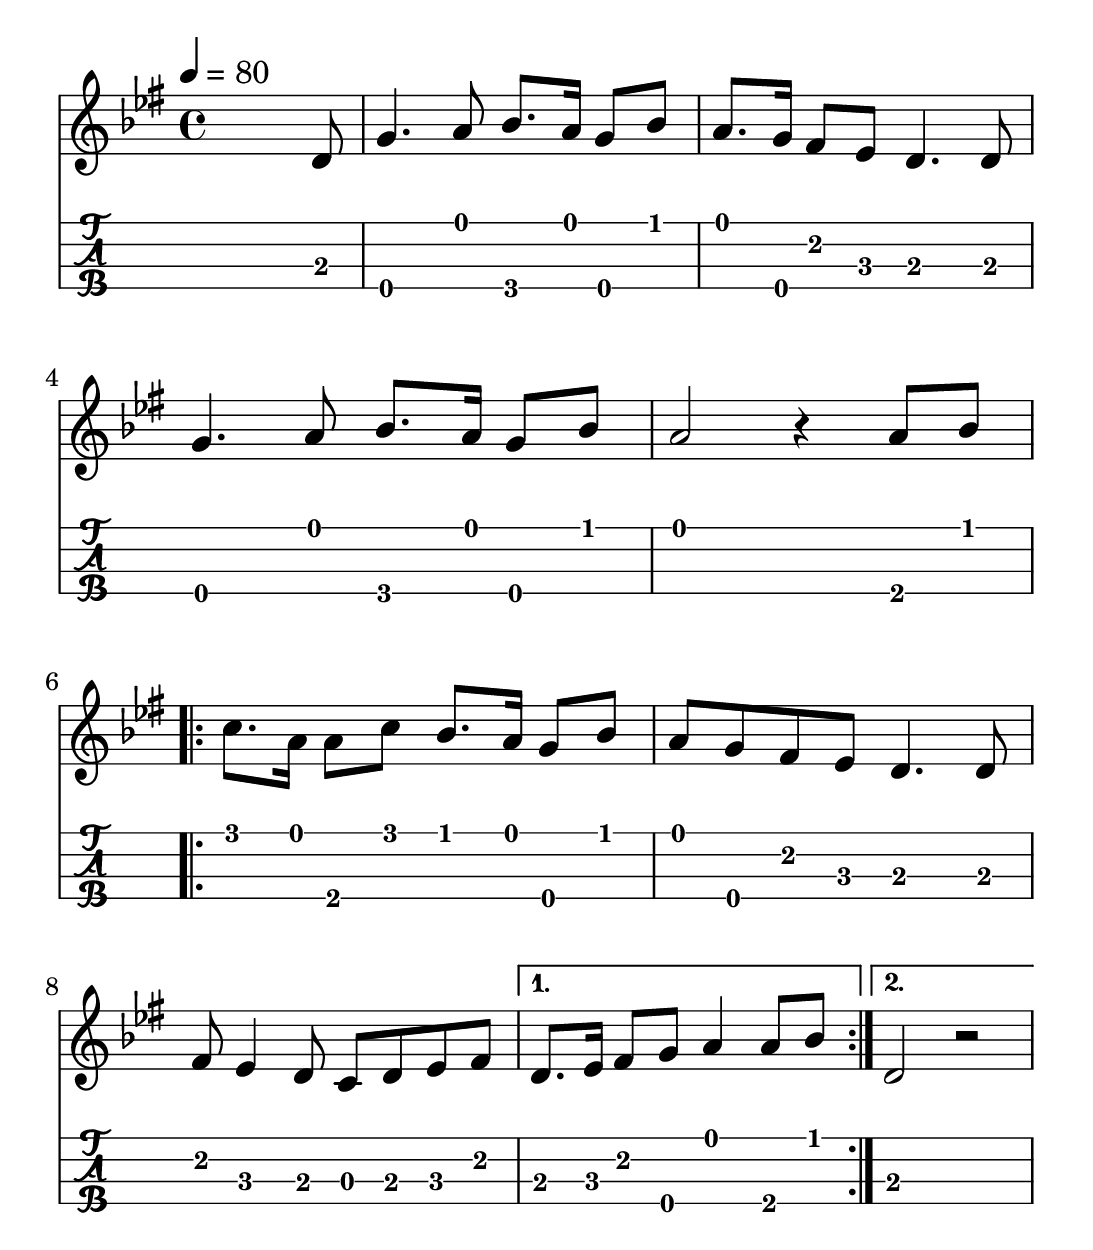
% ⚙ La Rosa Enflorece / השושן הפורח / La ekfloranta rozo
% ⚙ צור משלו אכלנו
% ⚙ מקיר: http://www.campin.me.uk/Music/Chalumeau.abc

phrygian = #`((0 . ,NATURAL) (1 . ,FLAT) (2 . ,NATURAL) (3 . ,NATURAL) (4 . ,NATURAL) (5 . ,FLAT) (6 . ,FLAT))


muziko = {
  \time 4/4
  \tempo 4 = 80
  \key d \phrygian
  s2. s8 d |
  g4.\4 a8 bes8.\4 a16 g8\4 bes |
  a8. g16\4 fis8 ees d4. d8 |
  g4.\4 a8 bes8.\4 a16 g8\4 bes |
  a2 r4 a8\4 bes |
  \repeat volta 2 {
	c'8. a16 a8\4 c' bes8. a16 g8\4 bes |
	a g\4 fis ees d4. d8 |
	fis ees4 d8 c d ees fis |
  }
  \alternative {
	{d8. ees16 fis8 g\4 a4 a8\4 bes}
	{d2 r}
  }
}


presado = {
  \muziko
}

MIDI = {
  \tempo 4 = 120
  \muziko
}


\version "2.18.2"
#(set-global-staff-size 28)
\paper {
  indent = 0\cm
  paper-width = 18.5\cm
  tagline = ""
%  ragged-bottom = ##f
 % ragged-last-bottom = ##f
}
\score {
  <<
	\new Staff \with {
	  \omit StringNumber
	}
	\transpose c c' {\presado}
	\new TabStaff \with {
	  stringTunings = \stringTuning <g' c' e' a'>
	}
	\transpose c c' {\presado}
  >>
  \layout { }
}
\score {
  \new Staff \with {midiInstrument = #"cello"} {
	\unfoldRepeats
	\transpose c c' {\MIDI}
  }
	\midi { }
}

